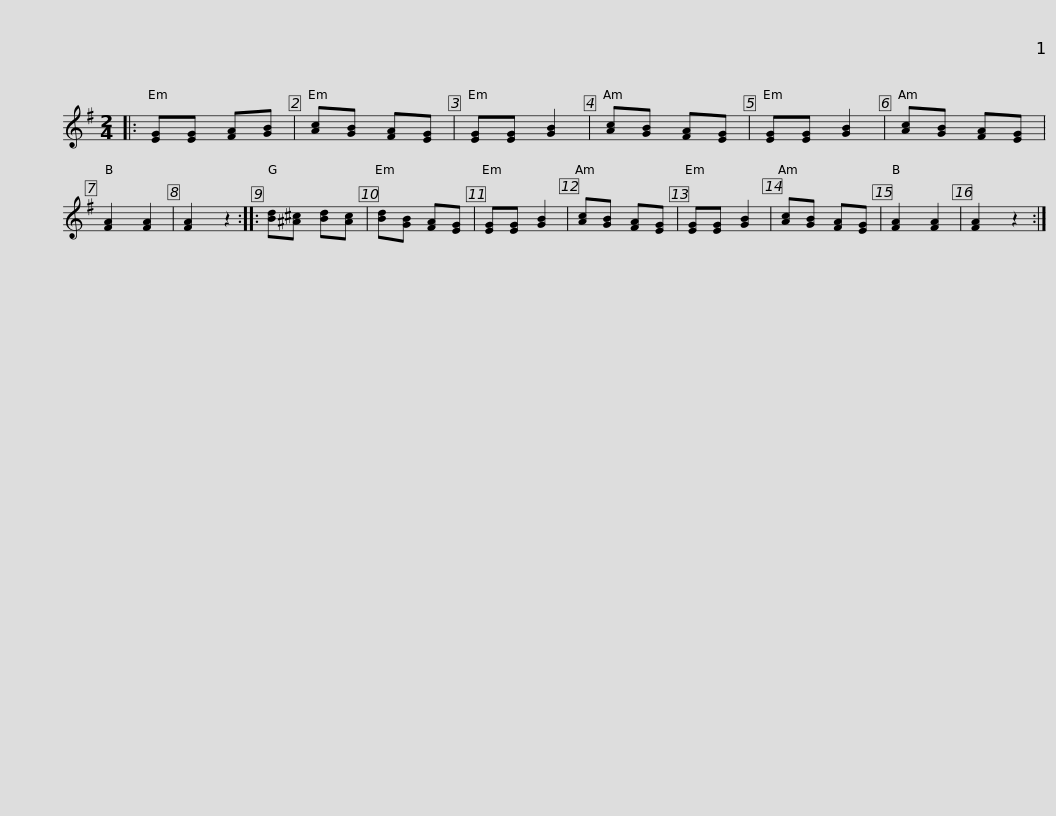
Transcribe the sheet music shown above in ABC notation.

X:1
L:1/8
M:2/4
I:linebreak $
K:Emin
V:1 treble
V:1
|: [EG][EG] [FA][GB] | [Ac][GB] [FA][EG] | [EG][EG] [GB]2 | [Ac][GB] [FA][EG] | [EG][EG] [GB]2 | %5
 [Ac][GB] [FA][EG] | [FA]2 [FA]2 | [FA]2 z2 :: [Bd][^A^c] [Bd][Ac] | [Bd][GB] [FA][EG] | %10
 [EG][EG] [GB]2 |$ [Ac][GB] [FA][EG] | [EG][EG] [GB]2 | [Ac][GB] [FA][EG] | [FA]2 [FA]2 | %15
 [FA]2 z2 :| %16
